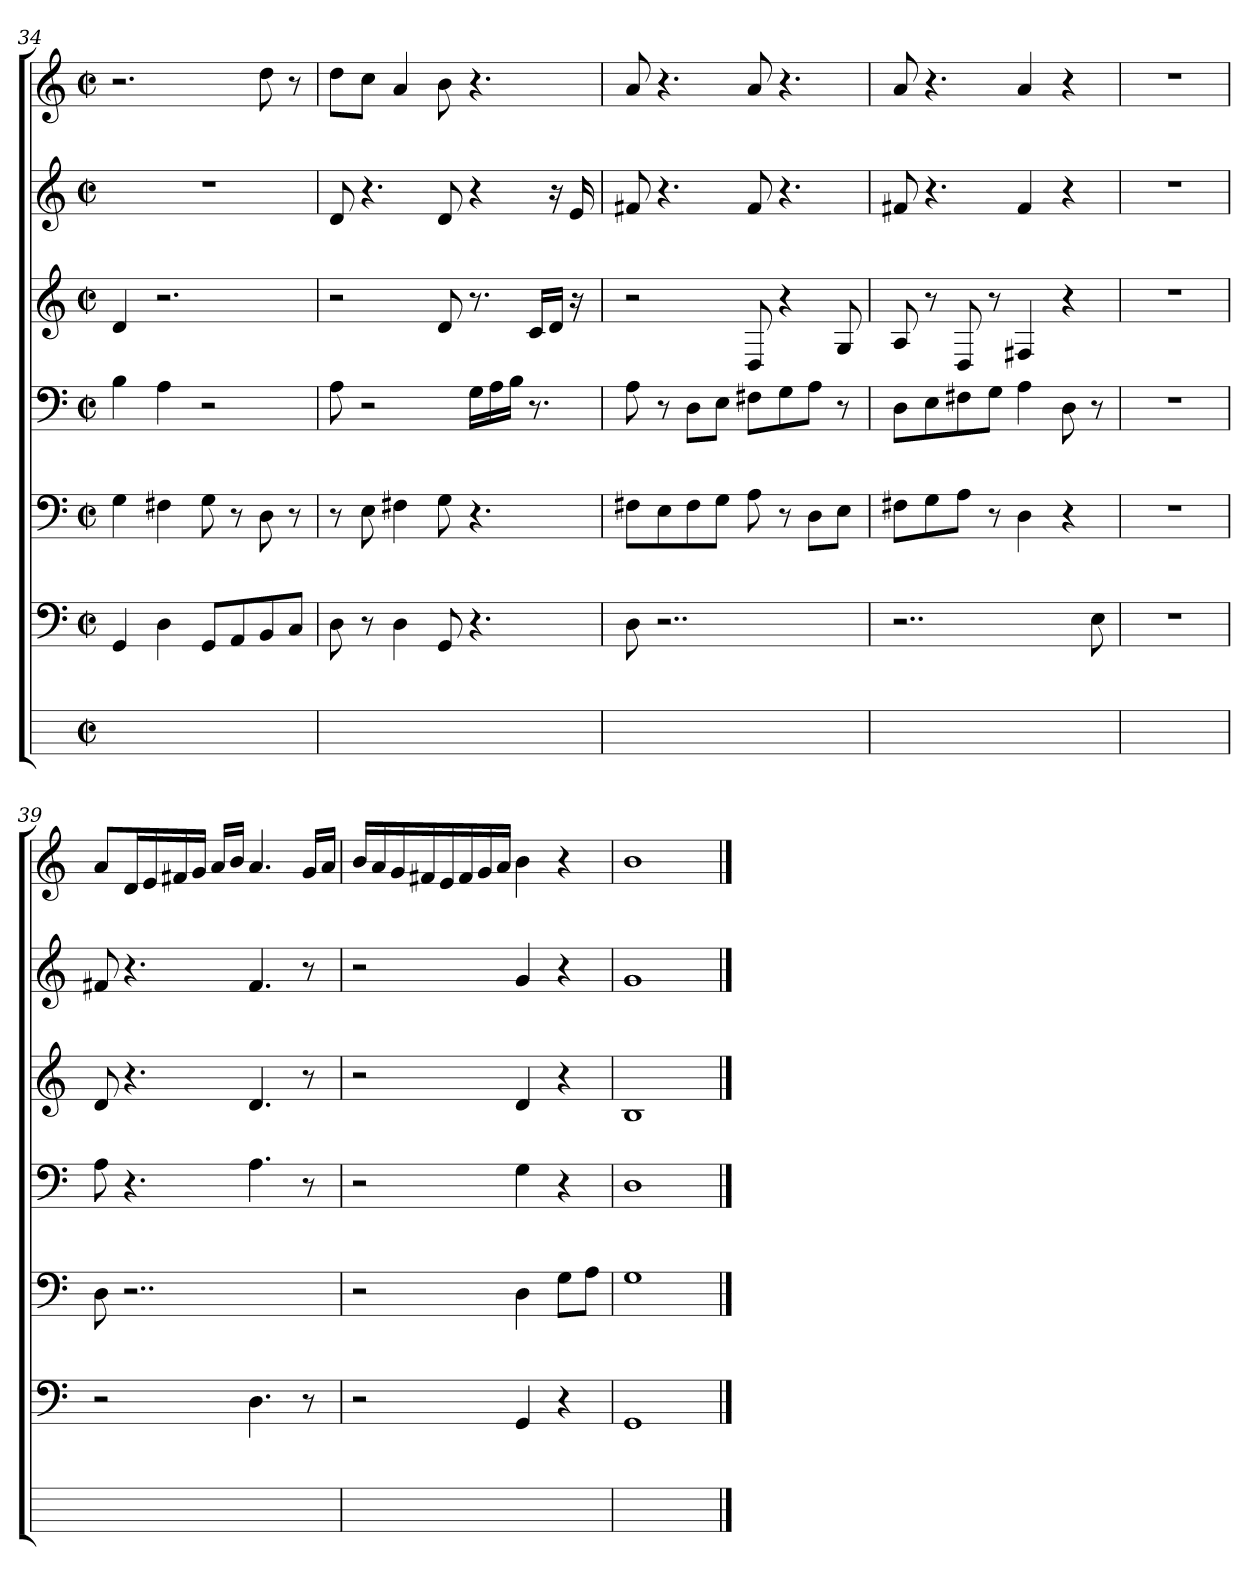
**kern	**kern	**kern	**kern	**kern	**kern	**kern
*part7	*part6	*part5	*part4	*part3	*part2	*part1
*staff7	*staff6	*staff5	*staff4	*staff3	*staff2	*staff1
*	*clefF4	*clefF4	*clefF4	*clefG2	*clefG2	*clefG2
*	*k[]	*k[]	*k[]	*k[]	*k[]	*k[]
*	*C:	*C:	*C:	*C:	*C:	*C:
*M2/2	*M2/2	*M2/2	*M2/2	*M2/2	*M2/2	*M2/2
*met(c|)	*met(c|)	*met(c|)	*met(c|)	*met(c|)	*met(c|)	*met(c|)
=34	=34	=34	=34	=34	=34	=34
1ryy	4GG	4G	4B	4d	1r	2.r
.	4D	4F#Xi	4A	2.r	.	.
.	8GGL	8G	2r	.	.	.
.	8AA	8r	.	.	.	.
.	8BB	8D	.	.	.	8dd
.	8CJ	8r	.	.	.	8r
=35	=35	=35	=35	=35	=35	=35
1ryy	8D	8r	8A	2r	8d	8ddjL
.	8r	8E	2r	.	4.r	8ccJ
.	4Dj	4F#Xi	.	.	.	4a
.	8GG	8G	.	8d	8d	8b
.	4.r	4.r	16GZLL	8.r	4r	4.r
.	.	.	16AZ	.	.	.
.	.	.	16BVJJ	.	.	.
.	.	.	8.r	16cZLL	.	.
.	.	.	.	16djJJ	16r	.
.	.	.	.	16r	16eZ	.
=36	=36	=36	=36	=36	=36	=36
1ryy	8D	8F#XiL	8A	2r	8f#Xi	8a
.	2..r	8EV	8r	.	4.r	4.r
.	.	8F#V	8DL	.	.	.
.	.	8GJ	8EJ	.	.	.
.	.	8A	8F#iL	8D	8f#V	8aj
.	.	8r	8G	4r	4.r	4.r
.	.	8DL	8AJ	.	.	.
.	.	8EJ	8r	8G	.	.
=37	=37	=37	=37	=37	=37	=37
1ryy	2..r	8F#XiL	8DL	8A	8f#XV	8aj
.	.	8G	8E	8r	4.r	4.r
.	.	8AJ	8F#i	8D	.	.
.	.	8r	8GJ	8r	.	.
.	.	4D	4A	4F#i	4f#V	4aj
.	.	4r	8D	4r	4r	4r
.	8EV	.	8r	.	.	.
=38	=38	=38	=38	=38	=38	=38
1ryy	1r	1r	1r	1r	1r	1r
=39	=39	=39	=39	=39	=39	=39
1ryy	2r	8D	8Aj	8d	8f#XV	8ajL
.	.	2..r	4.r	4.r	4.r	16dZL
.	.	.	.	.	.	16eZ
.	.	.	.	.	.	16f#Z
.	.	.	.	.	.	16gZJJ
.	.	.	.	.	.	16aZLL
.	.	.	.	.	.	16bZJJ
.	4.Dj	.	4.Aj	4.dj	4.f#V	4.aj
.	8r	.	8r	8r	8r	16gZLL
.	.	.	.	.	.	16aZJJ
=40	=40	=40	=40	=40	=40	=40
1ryy	2r	2r	2r	2r	2r	16bLL
.	.	.	.	.	.	16aZ
.	.	.	.	.	.	16gZ
.	.	.	.	.	.	16f#XZ
.	.	.	.	.	.	16eZ
.	.	.	.	.	.	16f#Z
.	.	.	.	.	.	16gZ
.	.	.	.	.	.	16aZJJ
.	4GGj	4DV	4Gj	4dj	4gj	4bj
.	4r	8GjL	4r	4r	4r	4r
.	.	8AVJ	.	.	.	.
=41	=41	=41	=41	=41	=41	=41
1ryy	1GG	1G	1DV	1BV	1g	1b
==	==	==	==	==	==	==
*-	*-	*-	*-	*-	*-	*-
